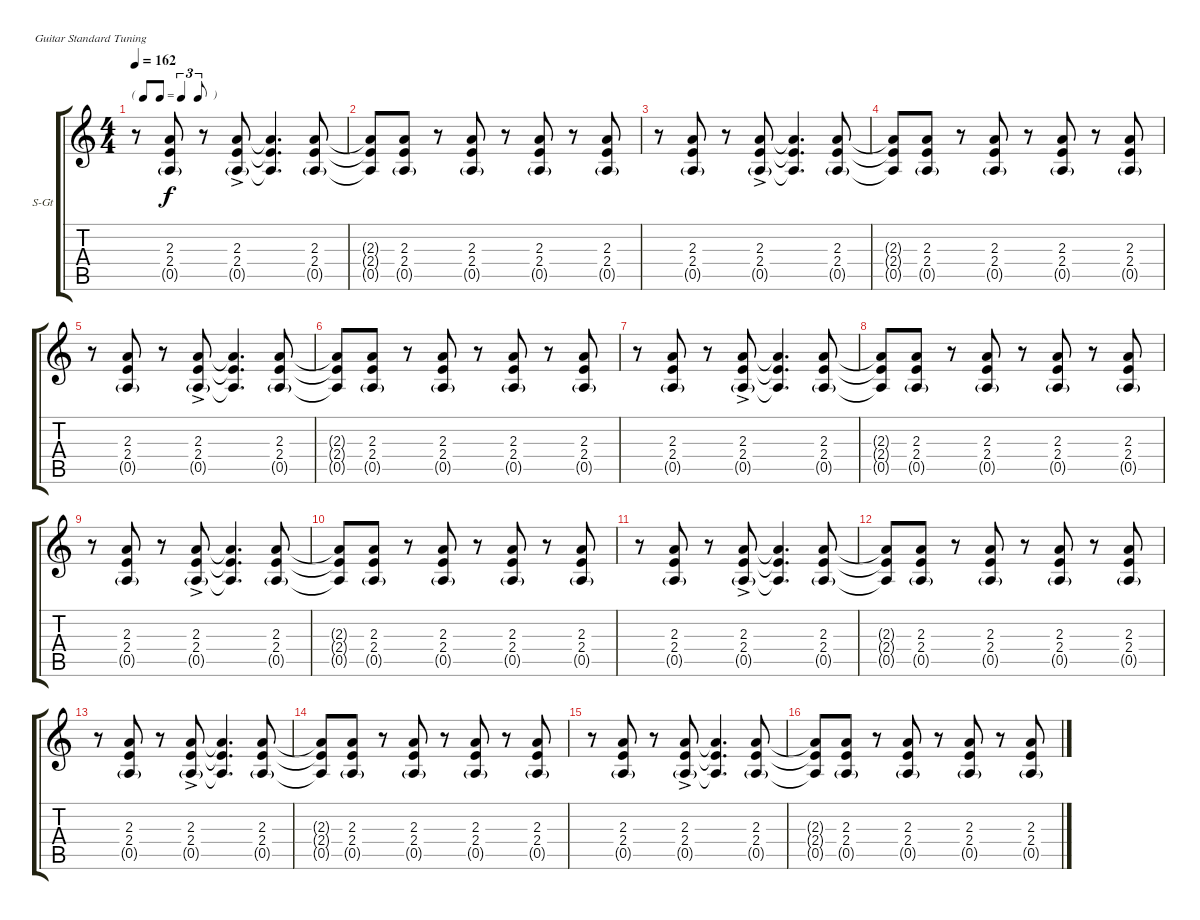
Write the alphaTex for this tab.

\bracketExtendMode groupsimilarinstruments
\firstSystemTrackNameOrientation horizontal
\otherSystemsTrackNameOrientation horizontal
\track ("Rhythm Guitar (Intro)" "S-Gt") {instrument acousticguitarsteel}
\staff {score tabs}
\tuning (E4 B3 G3 D3 A2 E2)
\ts (4 4)
\tf triplet8th
\tempo 162
\clef g2
\ks c
r.8{dy f} (2.3 2.4 0.5{g}).8 r.8 (2.4 0.5{g} 2.3{ac}).8 (2.4{t} 0.5{t} 2.3{t}).4{d} (2.3 2.4 0.5{g}).8 |
(2.3{t} 2.4{t} 0.5{t}).8 (2.3 2.4 0.5{g}).8 r.8 (2.3 2.4 0.5{g}).8 r.8 (2.3 2.4 0.5{g}).8 r.8 (2.3 2.4 0.5{g}).8 |
r.8 (2.3 2.4 0.5{g}).8 r.8 (2.4 0.5{g} 2.3{ac}).8 (2.4{t} 0.5{t} 2.3{t}).4{d} (2.3 2.4 0.5{g}).8 |
(2.3{t} 2.4{t} 0.5{t}).8 (2.3 2.4 0.5{g}).8 r.8 (2.3 2.4 0.5{g}).8 r.8 (2.3 2.4 0.5{g}).8 r.8 (2.3 2.4 0.5{g}).8 |
r.8 (2.3 2.4 0.5{g}).8 r.8 (2.4 0.5{g} 2.3{ac}).8 (2.4{t} 0.5{t} 2.3{t}).4{d} (2.3 2.4 0.5{g}).8 |
(2.3{t} 2.4{t} 0.5{t}).8 (2.3 2.4 0.5{g}).8 r.8 (2.3 2.4 0.5{g}).8 r.8 (2.3 2.4 0.5{g}).8 r.8 (2.3 2.4 0.5{g}).8 |
r.8 (2.3 2.4 0.5{g}).8 r.8 (2.4 0.5{g} 2.3{ac}).8 (2.4{t} 0.5{t} 2.3{t}).4{d} (2.3 2.4 0.5{g}).8 |
(2.3{t} 2.4{t} 0.5{t}).8 (2.3 2.4 0.5{g}).8 r.8 (2.3 2.4 0.5{g}).8 r.8 (2.3 2.4 0.5{g}).8 r.8 (2.3 2.4 0.5{g}).8 |
r.8 (2.3 2.4 0.5{g}).8 r.8 (2.4 0.5{g} 2.3{ac}).8 (2.4{t} 0.5{t} 2.3{t}).4{d} (2.3 2.4 0.5{g}).8 |
(2.3{t} 2.4{t} 0.5{t}).8 (2.3 2.4 0.5{g}).8 r.8 (2.3 2.4 0.5{g}).8 r.8 (2.3 2.4 0.5{g}).8 r.8 (2.3 2.4 0.5{g}).8 |
r.8 (2.3 2.4 0.5{g}).8 r.8 (2.4 0.5{g} 2.3{ac}).8 (2.4{t} 0.5{t} 2.3{t}).4{d} (2.3 2.4 0.5{g}).8 |
(2.3{t} 2.4{t} 0.5{t}).8 (2.3 2.4 0.5{g}).8 r.8 (2.3 2.4 0.5{g}).8 r.8 (2.3 2.4 0.5{g}).8 r.8 (2.3 2.4 0.5{g}).8 |
r.8 (2.3 2.4 0.5{g}).8 r.8 (2.4 0.5{g} 2.3{ac}).8 (2.4{t} 0.5{t} 2.3{t}).4{d} (2.3 2.4 0.5{g}).8 |
(2.3{t} 2.4{t} 0.5{t}).8 (2.3 2.4 0.5{g}).8 r.8 (2.3 2.4 0.5{g}).8 r.8 (2.3 2.4 0.5{g}).8 r.8 (2.3 2.4 0.5{g}).8 |
r.8 (2.3 2.4 0.5{g}).8 r.8 (2.4 0.5{g} 2.3{ac}).8 (2.4{t} 0.5{t} 2.3{t}).4{d} (2.3 2.4 0.5{g}).8 |
(2.3{t} 2.4{t} 0.5{t}).8 (2.3 2.4 0.5{g}).8 r.8 (2.3 2.4 0.5{g}).8 r.8 (2.3 2.4 0.5{g}).8 r.8 (2.3 2.4 0.5{g}).8
